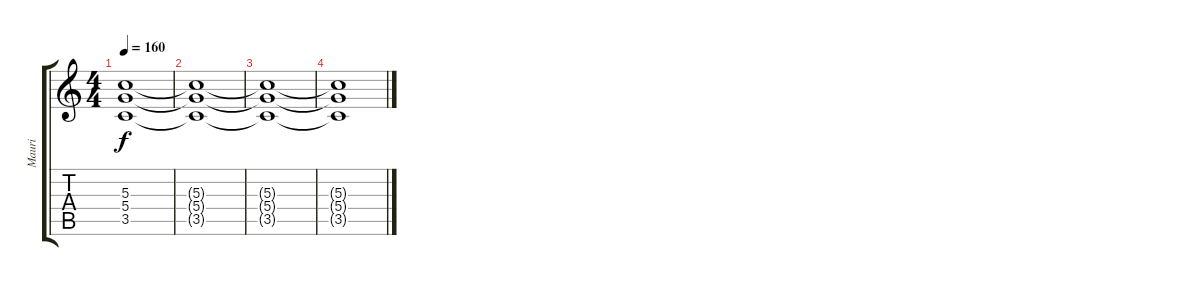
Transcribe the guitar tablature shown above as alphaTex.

\track ("Mauri" "Mauri") {instrument overdrivenguitar}
\staff {score tabs}
\tuning (E4 B3 G3 D3 A2 E2) {hide}
\ts (4 4)
\tempo 160
\clef g2
\ks c
(5.3 5.4 3.5).1{dy f} |
(5.3{t} 5.4{t} 3.5{t}).1 |
(5.3{t} 5.4{t} 3.5{t}).1 |
(5.3{t} 5.4{t} 3.5{t}).1
